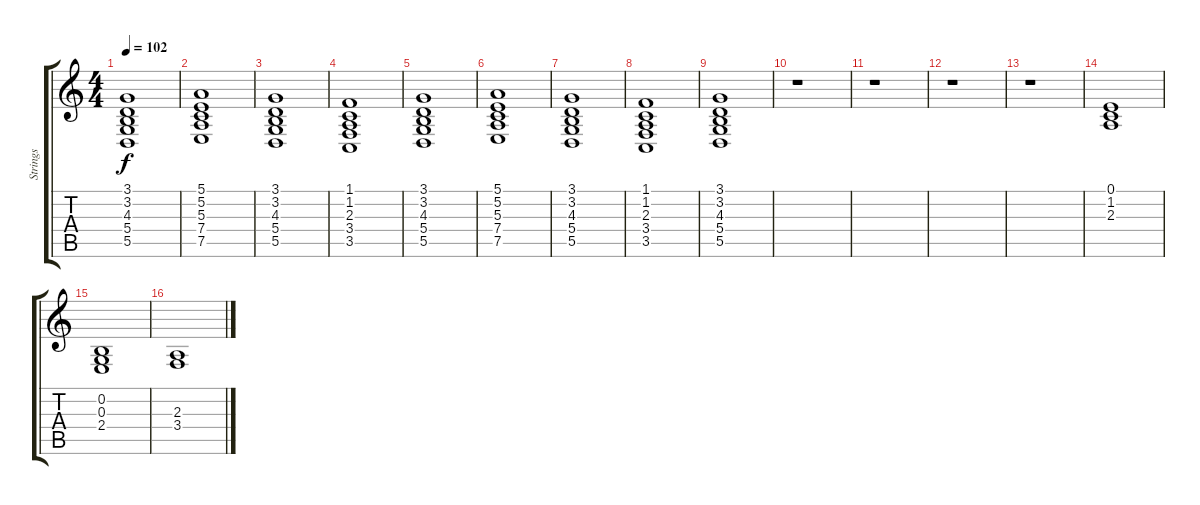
\track ("Strings" "Strings") {instrument synthstrings2}
\staff {score tabs}
\tuning (E4 B3 G3 D3 A2 E2) {hide}
\ts (4 4)
\tempo 102
\clef g2
\ks c
(3.1 3.2 4.3 5.4 5.5).1{dy f} |
(5.1 5.2 5.3 7.4 7.5).1 |
(3.1 3.2 4.3 5.4 5.5).1 |
(1.1 1.2 2.3 3.4 3.5).1 |
(3.1 3.2 4.3 5.4 5.5).1 |
(5.1 5.2 5.3 7.4 7.5).1 |
(3.1 3.2 4.3 5.4 5.5).1 |
(1.1 1.2 2.3 3.4 3.5).1 |
(3.1 3.2 4.3 5.4 5.5).1 |
r.1 |
r.1 |
r.1 |
r.1 |
(0.1 1.2 2.3).1 |
(0.2 0.3 2.4).1 |
(2.3 3.4).1
